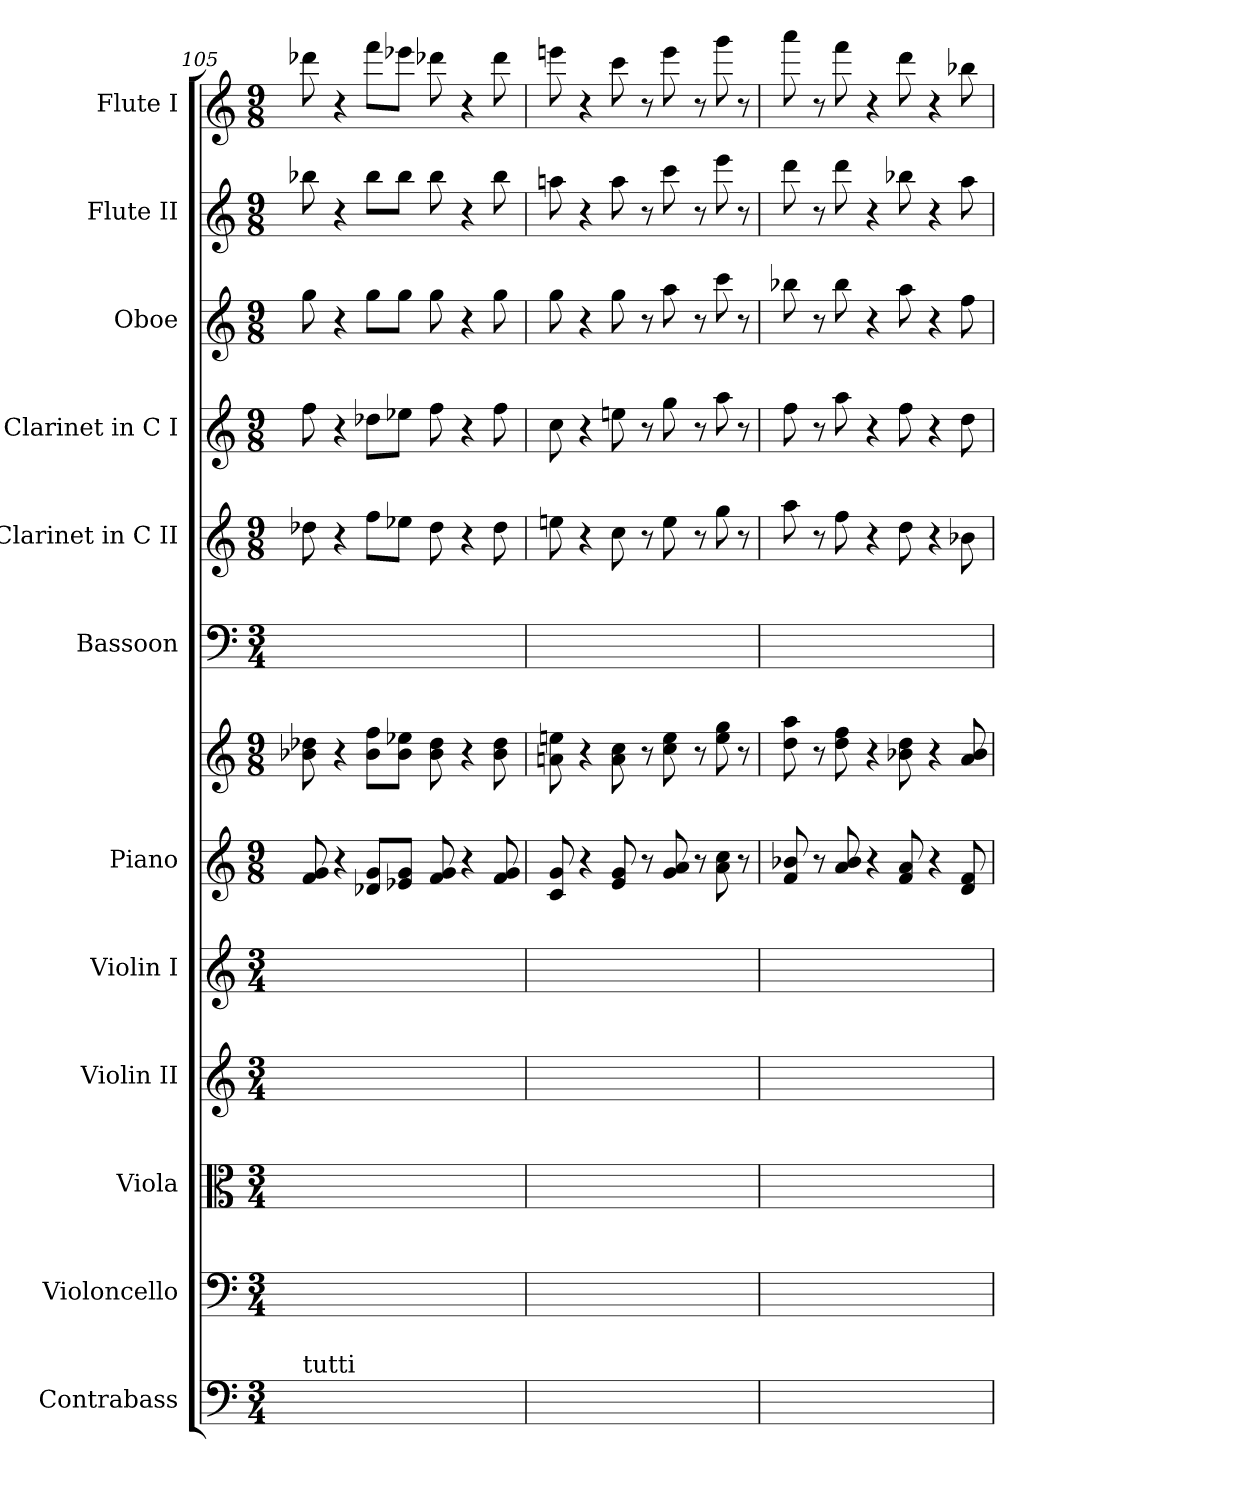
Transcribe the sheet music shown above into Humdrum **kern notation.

**kern	**kern	**kern	**kern	**kern	**kern	**kern	**kern	**kern	**kern	**kern	**kern	**kern
*part12	*part11	*part10	*part9	*part8	*part7	*part7	*part6	*part5	*part4	*part3	*part2	*part1
*staff13	*staff12	*staff11	*staff10	*staff9	*staff8	*staff7	*staff6	*staff5	*staff4	*staff3	*staff2	*staff1
*I"Contrabass	*I"Violoncello	*I"Viola	*I"Violin II	*I"Violin I	*I"Piano	*	*I"Bassoon	*I"Clarinet in C II	*I"Clarinet in C I	*I"Oboe	*I"Flute II	*I"Flute I
*I'Cb.	*I'Vc.	*I'Vla.	*I'Vln. II	*I'Vln. I	*I'Pno	*	*I'Bsn.	*I'2.Cl.	*I'1.Cl.	*I'Ob.	*I'2.Fl.	*I'1.Fl.
*clefF4	*clefF4	*clefC3	*clefG2	*clefG2	*clefG2	*clefG2	*clefF4	*clefG2	*clefG2	*clefG2	*clefG2	*clefG2
*ITrd7c12	*	*	*	*	*	*	*	*	*	*	*	*
*k[]	*k[]	*k[]	*k[]	*k[]	*k[]	*k[]	*k[]	*k[]	*k[]	*k[]	*k[]	*k[]
*M3/4	*M3/4	*M3/4	*M3/4	*M3/4	*M9/8	*M9/8	*M3/4	*M9/8	*M9/8	*M9/8	*M9/8	*M9/8
*	*	*	*	*	*Xtuplet	*Xtuplet	*	*Xtuplet	*Xtuplet	*Xtuplet	*Xtuplet	*Xtuplet
=105	=105	=105	=105	=105	=105	=105	=105	=105	=105	=105	=105	=105
!LO:TX:a:t=tutti	!	!	!	!	!	!	!	!	!	!	!	!
2.ryy	4.ryy	2.ryy	2.ryy	2.ryy	12f 12g	12b-X 12dd-X	2.ryy	12dd-X	12ff	12gg	12bb-X	12ddd-X
.	.	.	.	.	6r	6r	.	6r	6r	6r	6r	6r
.	.	.	.	.	12d-X/ 12g/L	12b-\ 12ff\L	.	12ff\L	12dd-X\L	12gg\L	12bb-\L	12fff\L
.	.	.	.	.	12e-X/ 12g/J	12b-\ 12ee-X\J	.	12ee-X\J	12ee-X\J	12gg\J	12bb-\J	12eee-X\J
.	8ryy	.	.	.	.	.	.	.	.	.	.	.
.	.	.	.	.	12f 12g	12b- 12dd-	.	12dd-	12ff	12gg	12bb-	12ddd-X
.	4ryy	.	.	.	6r	6r	.	6r	6r	6r	6r	6r
.	.	.	.	.	12f 12g	12b- 12dd-	.	12dd-	12ff	12gg	12bb-	12ddd-
=106	=106	=106	=106	=106	=106	=106	=106	=106	=106	=106	=106	=106
2.ryy	4ryy	2.ryy	2.ryy	2.ryy	12c 12g	12an 12een	2.ryy	12een	12cc	12gg	12aan	12eeen
.	.	.	.	.	6r	6r	.	6r	6r	6r	6r	6r
.	4ryy	.	.	.	12e 12g	12a 12cc	.	12cc	12een	12gg	12aa	12ccc
.	.	.	.	.	12r	12r	.	12r	12r	12r	12r	12r
.	.	.	.	.	12g 12a	12cc 12ee	.	12ee	12gg	12aa	12ccc	12eee
.	4ryy	.	.	.	12r	12r	.	12r	12r	12r	12r	12r
.	.	.	.	.	12a 12cc	12ee 12gg	.	12gg	12aa	12ccc	12eee	12ggg
.	.	.	.	.	12r	12r	.	12r	12r	12r	12r	12r
=107	=107	=107	=107	=107	=107	=107	=107	=107	=107	=107	=107	=107
4ryy	4ryy	2.ryy	2.ryy	2.ryy	12f 12b-X	12dd 12aa	4ryy	12aa	12ff	12bb-X	12ddd	12aaa
.	.	.	.	.	12r	12r	.	12r	12r	12r	12r	12r
.	.	.	.	.	12a 12b-	12dd 12ff	.	12ff	12aa	12bb-	12ddd	12fff
4ryy	4ryy	.	.	.	6r	6r	4ryy	6r	6r	6r	6r	6r
.	.	.	.	.	12f 12a	12b-X 12dd	.	12dd	12ff	12aa	12bb-X	12ddd
4ryy	4ryy	.	.	.	6r	6r	4ryy	6r	6r	6r	6r	6r
.	.	.	.	.	12d 12f	12a 12b-	.	12b-X	12dd	12ff	12aa	12bb-X
=	=	=	=	=	=	=	=	=	=	=	=	=
*-	*-	*-	*-	*-	*-	*-	*-	*-	*-	*-	*-	*-
